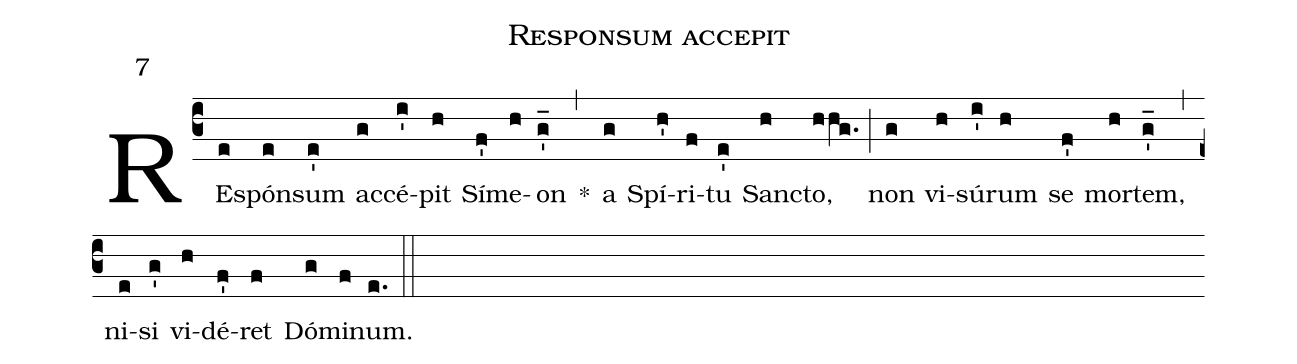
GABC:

name:Responsum accepit;
mode:7;
annotation:7;
office-part:Antiphonae;
%%
(c3) RE(e)spón(e)sum(e') ac(g)cé(i')pit(h) Sí(f')me(h)on(g'_) *(,) a(g) Spí(h')ri(f)tu(e') San(h)cto,(hhg.) (;) non(g) vi(h)sú(i')rum(h) se(f') mor(h)tem,(g'_) (,) ni(e)si(g') vi(h)dé(f')ret(f) Dó(g)mi(f)num.(e.) (::)
